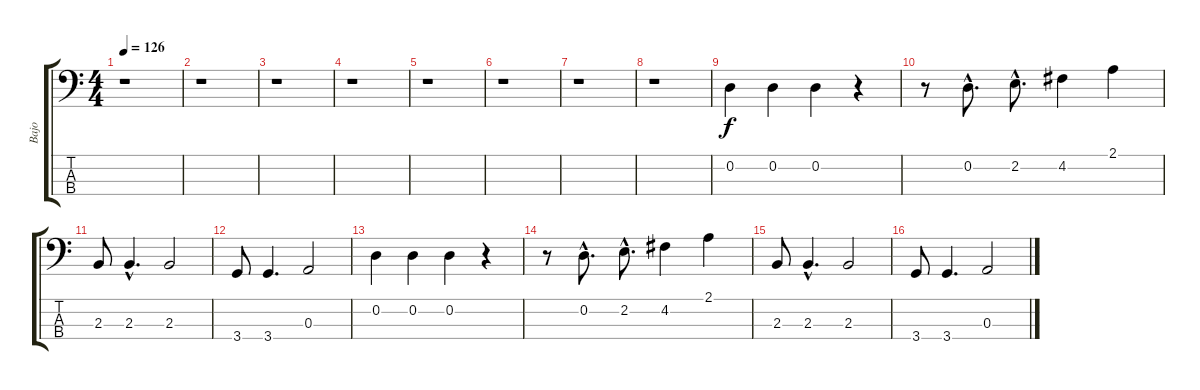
\track ("Bajo" "Bajo") {instrument fretlessbass}
\staff {score tabs}
\tuning (G2 D2 A1 E1) {hide}
\ts (4 4)
\tempo 126
\clef f4
\ks c
r.1{dy f instrument fretlessbass} |
r.1 |
r.1 |
r.1 |
r.1 |
r.1 |
r.1 |
r.1 |
0.2.4 0.2.4 0.2.4 r.4 |
r.8 0.2{hac}.8{d} 2.2{hac}.8{d} 4.2.4 2.1.4 |
2.3.8 2.3{hac}.4{d} 2.3.2 |
3.4.8 3.4.4{d} 0.3.2 |
0.2.4 0.2.4 0.2.4 r.4 |
r.8 0.2{hac}.8{d} 2.2{hac}.8{d} 4.2.4 2.1.4 |
2.3.8 2.3{hac}.4{d} 2.3.2 |
3.4.8 3.4.4{d} 0.3.2
